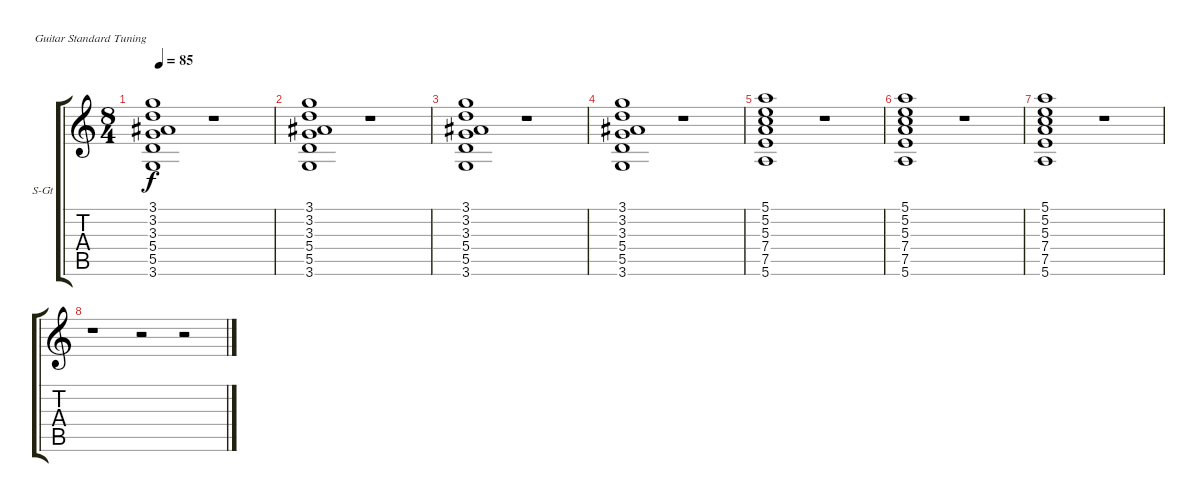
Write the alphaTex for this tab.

\bracketExtendMode groupsimilarinstruments
\firstSystemTrackNameOrientation horizontal
\otherSystemsTrackNameOrientation horizontal
\track ("" "S-Gt") {instrument stringensemble1}
\staff {score tabs}
\tuning (E4 B3 G3 D3 A2 E2)
\displaytranspose 12
\ts (8 4)
\tempo 85
\clef g2
\ks c
(3.1 3.2 3.3 5.4 5.5 3.6).1{dy f} r.1 |
(3.1 3.2 3.3 5.4 5.5 3.6).1 r.1 |
(3.1 3.2 3.3 5.4 5.5 3.6).1 r.1 |
(3.1 3.2 3.3 5.4 5.5 3.6).1 r.1 |
(5.1 5.2 5.3 7.4 7.5 5.6).1 r.1 |
(5.1 5.2 5.3 7.4 7.5 5.6).1 r.1 |
(5.1 5.2 5.3 7.4 7.5 5.6).1 r.1 |
r.1 r.2 r.2
